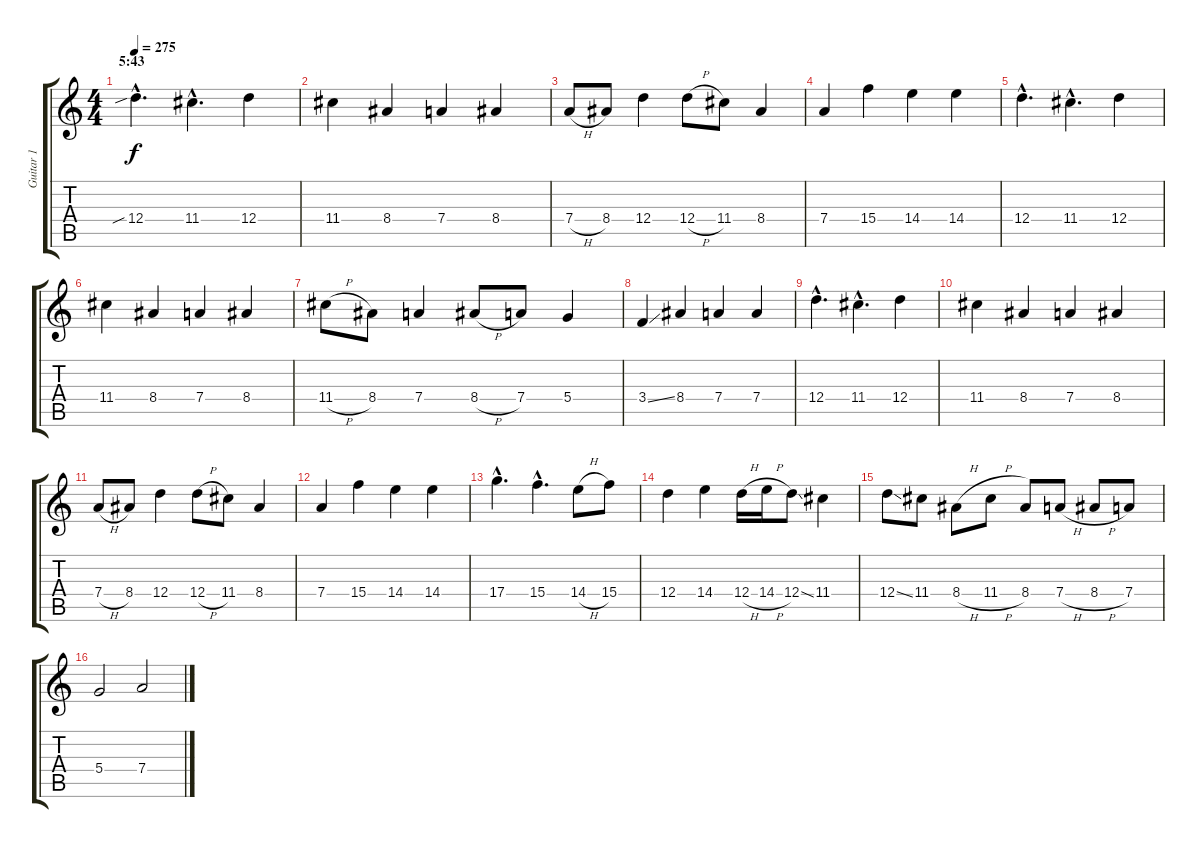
\track ("Guitar 1" "Guitar 1") {instrument distortionguitar}
\staff {score tabs}
\tuning (E4 B3 G3 D3 A2 E2) {hide}
\ts (4 4)
\section ("" "5:43")
\tempo 275
\clef g2
\ks c
12.4{sib hac}.4{d dy f} 11.4{hac}.4{d} 12.4.4 |
11.4.4 8.4.4 7.4.4 8.4.4 |
7.4{h}.8 8.4.8 12.4.4 12.4{h}.8 11.4.8 8.4.4 |
7.4.4 15.4.4 14.4.4 14.4.4 |
12.4{hac}.4{d} 11.4{hac}.4{d} 12.4.4 |
11.4.4 8.4.4 7.4.4 8.4.4 |
11.4{h}.8 8.4.8 7.4.4 8.4{h}.8 7.4.8 5.4.4 |
3.4{ss}.4 8.4.4 7.4.4 7.4.4 |
12.4{hac}.4{d} 11.4{hac}.4{d} 12.4.4 |
11.4.4 8.4.4 7.4.4 8.4.4 |
7.4{h}.8 8.4.8 12.4.4 12.4{h}.8 11.4.8 8.4.4 |
7.4.4 15.4.4 14.4.4 14.4.4 |
17.4{hac}.4{d} 15.4{hac}.4{d} 14.4{h}.8 15.4.8 |
12.4.4 14.4.4 12.4{h}.16 14.4{h}.16 12.4{ss}.8 11.4.4 |
12.4{ss}.8 11.4.8 8.4{h}.8 11.4{h}.8 8.4.8 7.4{h}.8 8.4{h}.8 7.4.8 |
5.4.2 7.4.2
